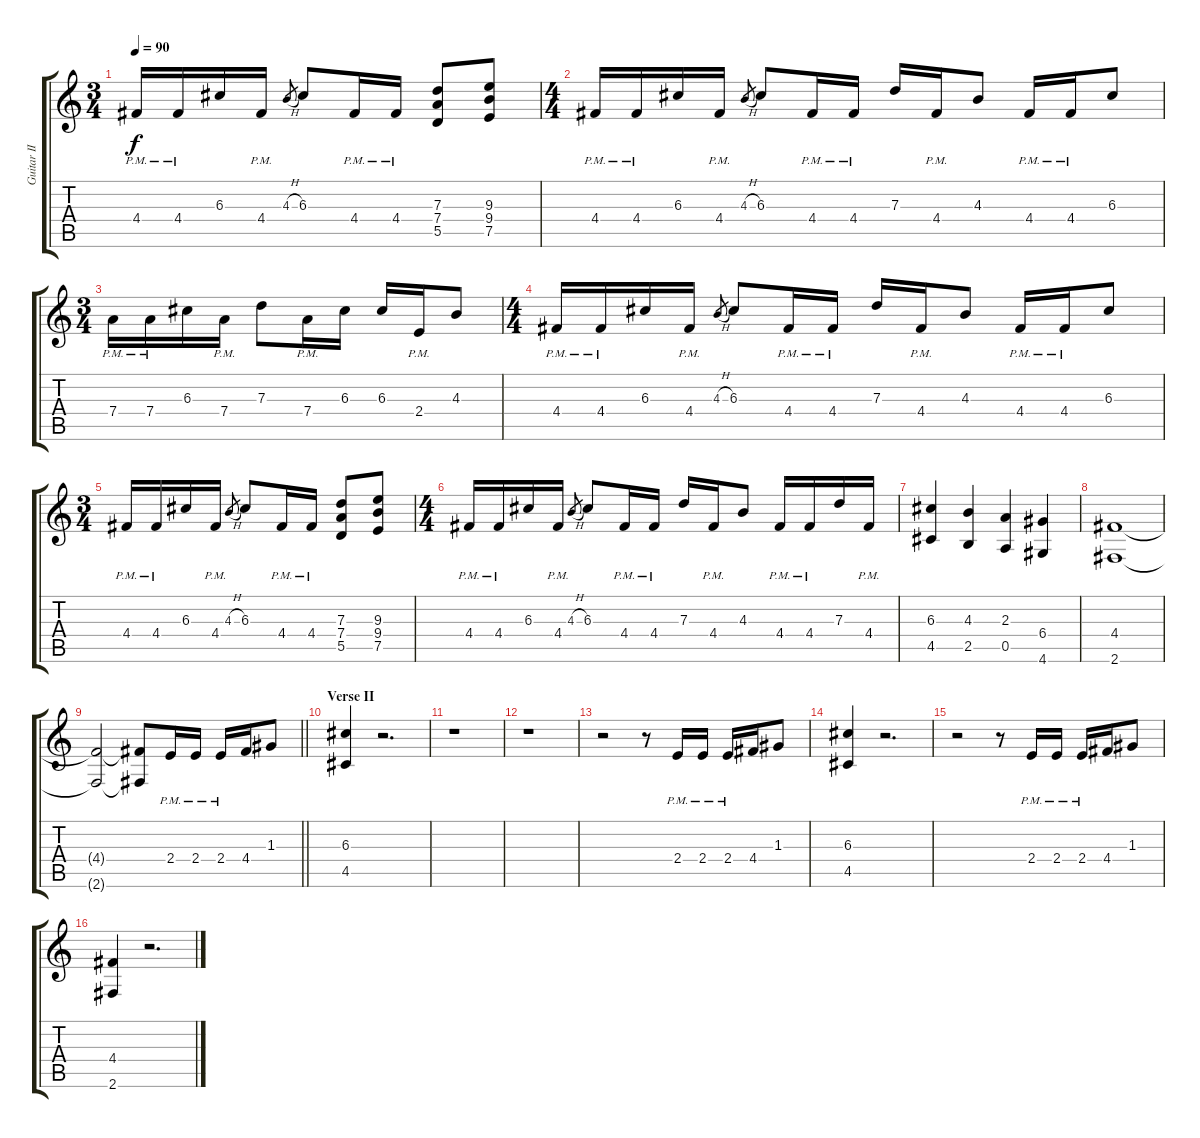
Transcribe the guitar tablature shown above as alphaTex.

\track ("Guitar II" "Guitar II") {instrument overdrivenguitar}
\staff {score tabs}
\tuning (E4 B3 G3 D3 A2 E2) {hide}
\ts (3 4)
\tempo 90
\clef g2
\ks c
4.4{pm}.16{dy f} 4.4{pm}.16 6.3.16 4.4{pm}.16 4.3{h}.8{gr} 6.3.8 4.4{pm}.16 4.4{pm}.16 (7.3 7.4 5.5).8 (9.3 9.4 7.5).8 |
\ts (4 4)
4.4{pm}.16 4.4{pm}.16 6.3.16 4.4{pm}.16 4.3{h}.8{gr} 6.3.8 4.4{pm}.16 4.4{pm}.16 7.3.16 4.4{pm}.16 4.3.8 4.4{pm}.16 4.4{pm}.16 6.3.8 |
\ts (3 4)
7.4{pm}.16 7.4{pm}.16 6.3.16 7.4{pm}.16 7.3.8 7.4{pm}.16 6.3.16 6.3.16 2.4{pm}.16 4.3.8 |
\ts (4 4)
4.4{pm}.16 4.4{pm}.16 6.3.16 4.4{pm}.16 4.3{h}.8{gr} 6.3.8 4.4{pm}.16 4.4{pm}.16 7.3.16 4.4{pm}.16 4.3.8 4.4{pm}.16 4.4{pm}.16 6.3.8 |
\ts (3 4)
4.4{pm}.16 4.4{pm}.16 6.3.16 4.4{pm}.16 4.3{h}.8{gr} 6.3.8 4.4{pm}.16 4.4{pm}.16 (7.3 7.4 5.5).8 (9.3 9.4 7.5).8 |
\ts (4 4)
4.4{pm}.16 4.4{pm}.16 6.3.16 4.4{pm}.16 4.3{h}.8{gr} 6.3.8 4.4{pm}.16 4.4{pm}.16 7.3.16 4.4{pm}.16 4.3.8 4.4{pm}.16 4.4{pm}.16 7.3.16 4.4{pm}.16 |
(6.3 4.5).4 (4.3 2.5).4 (2.3 0.5).4 (6.4 4.6).4 |
(4.4 2.6).1 |
\barLineRight lightlight
(4.4{t} 2.6{t}).2 (4.4{t} 2.6{t}).8 2.4{pm}.16 2.4{pm}.16 2.4{pm}.16 4.4.16 1.3.8 |
\section ("" "Verse II")
(6.3 4.5).4 r.2{d} |
r.1 |
r.1 |
r.2 r.8 2.4{pm}.16 2.4{pm}.16 2.4{pm}.16 4.4.16 1.3.8 |
(6.3 4.5).4 r.2{d} |
r.2 r.8 2.4{pm}.16 2.4{pm}.16 2.4{pm}.16 4.4.16 1.3.8 |
(4.4 2.6).4 r.2{d}
